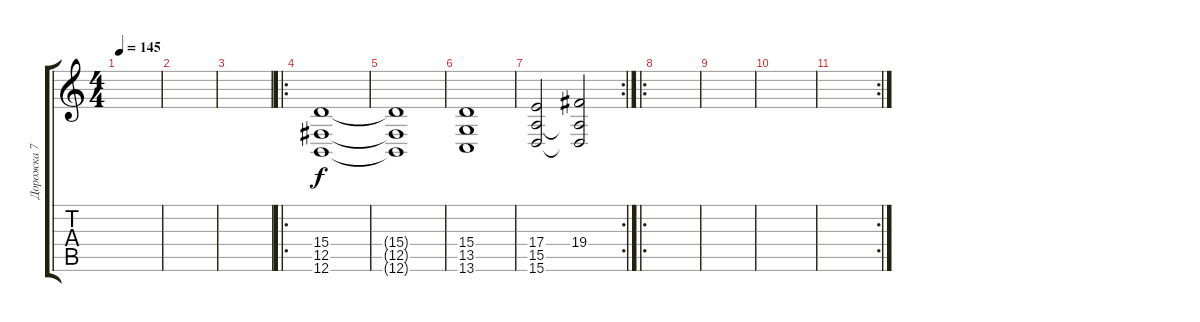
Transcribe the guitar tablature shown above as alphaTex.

\track ("Дорожка 7" "Дорожка 7") {instrument choiraahs}
\staff {score tabs}
\tuning (Db4 Ab3 E3 B2 Gb2 B1) {hide}
\ts (4 4)
\tempo 145
\clef g2
\ks c
|
|
|
\ro
(15.4 12.5 12.6).1 |
(15.4{t} 12.5{t} 12.6{t}).1 |
(15.4 13.5 13.6).1 |
\rc 2
(17.4 15.5 15.6).2 (19.4 15.5{t} 15.6{t}).2 |
\ro
|
|
|
\rc 2
